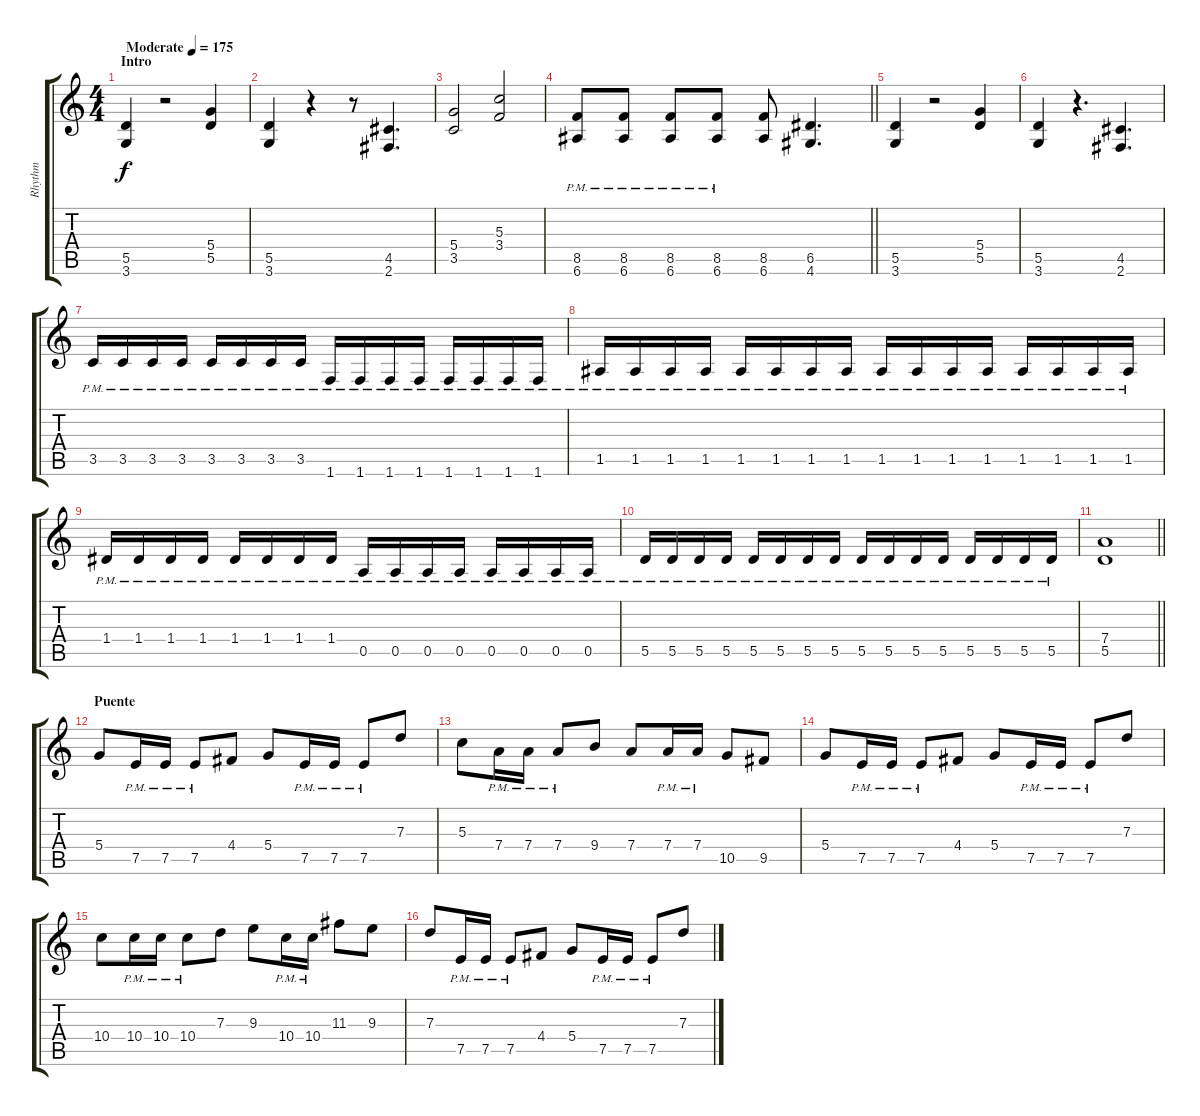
\track ("Rhythm" "Rhythm") {instrument distortionguitar}
\staff {score tabs}
\tuning (E4 B3 G3 D3 A2 E2) {hide}
\ts (4 4)
\section ("" "Intro")
\tempo (175 "Moderate")
\clef g2
\ks c
(5.5 3.6).4{dy f instrument distortionguitar} r.2 (5.4 5.5).4 |
(5.5 3.6).4 r.4 r.8 (4.5 2.6).4{d} |
(5.4 3.5).2 (5.3 3.4).2 |
\barLineRight lightlight
(8.5{pm} 6.6{pm}).8 (8.5{pm} 6.6{pm}).8 (8.5{pm} 6.6{pm}).8 (8.5{pm} 6.6{pm}).8 (8.5 6.6).8 (6.5 4.6).4{d} |
\section ("" "")
(5.5 3.6).4 r.2 (5.4 5.5).4 |
(5.5 3.6).4 r.4{d} (4.5 2.6).4{d} |
3.5{pm}.16 3.5{pm}.16 3.5{pm}.16 3.5{pm}.16 3.5{pm}.16 3.5{pm}.16 3.5{pm}.16 3.5{pm}.16 1.6{pm}.16 1.6{pm}.16 1.6{pm}.16 1.6{pm}.16 1.6{pm}.16 1.6{pm}.16 1.6{pm}.16 1.6{pm}.16 |
1.5{pm}.16 1.5{pm}.16 1.5{pm}.16 1.5{pm}.16 1.5{pm}.16 1.5{pm}.16 1.5{pm}.16 1.5{pm}.16 1.5{pm}.16 1.5{pm}.16 1.5{pm}.16 1.5{pm}.16 1.5{pm}.16 1.5{pm}.16 1.5{pm}.16 1.5{pm}.16 |
1.4{pm}.16 1.4{pm}.16 1.4{pm}.16 1.4{pm}.16 1.4{pm}.16 1.4{pm}.16 1.4{pm}.16 1.4{pm}.16 0.5{pm}.16 0.5{pm}.16 0.5{pm}.16 0.5{pm}.16 0.5{pm}.16 0.5{pm}.16 0.5{pm}.16 0.5{pm}.16 |
5.5{pm}.16 5.5{pm}.16 5.5{pm}.16 5.5{pm}.16 5.5{pm}.16 5.5{pm}.16 5.5{pm}.16 5.5{pm}.16 5.5{pm}.16 5.5{pm}.16 5.5{pm}.16 5.5{pm}.16 5.5{pm}.16 5.5{pm}.16 5.5{pm}.16 5.5{pm}.16 |
\barLineRight lightlight
(7.4 5.5).1 |
\section ("" "Puente")
5.4.8 7.5{pm}.16 7.5{pm}.16 7.5{pm}.8 4.4.8 5.4.8 7.5{pm}.16 7.5{pm}.16 7.5{pm}.8 7.3.8 |
5.3.8 7.4{pm}.16 7.4{pm}.16 7.4{pm}.8 9.4.8 7.4.8 7.4{pm}.16 7.4{pm}.16 10.5.8 9.5.8 |
5.4.8 7.5{pm}.16 7.5{pm}.16 7.5{pm}.8 4.4.8 5.4.8 7.5{pm}.16 7.5{pm}.16 7.5{pm}.8 7.3.8 |
10.4.8 10.4{pm}.16 10.4{pm}.16 10.4{pm}.8 7.3.8 9.3.8 10.4{pm}.16 10.4{pm}.16 11.3.8 9.3.8 |
7.3.8 7.5{pm}.16 7.5{pm}.16 7.5{pm}.8 4.4.8 5.4.8 7.5{pm}.16 7.5{pm}.16 7.5{pm}.8 7.3.8
